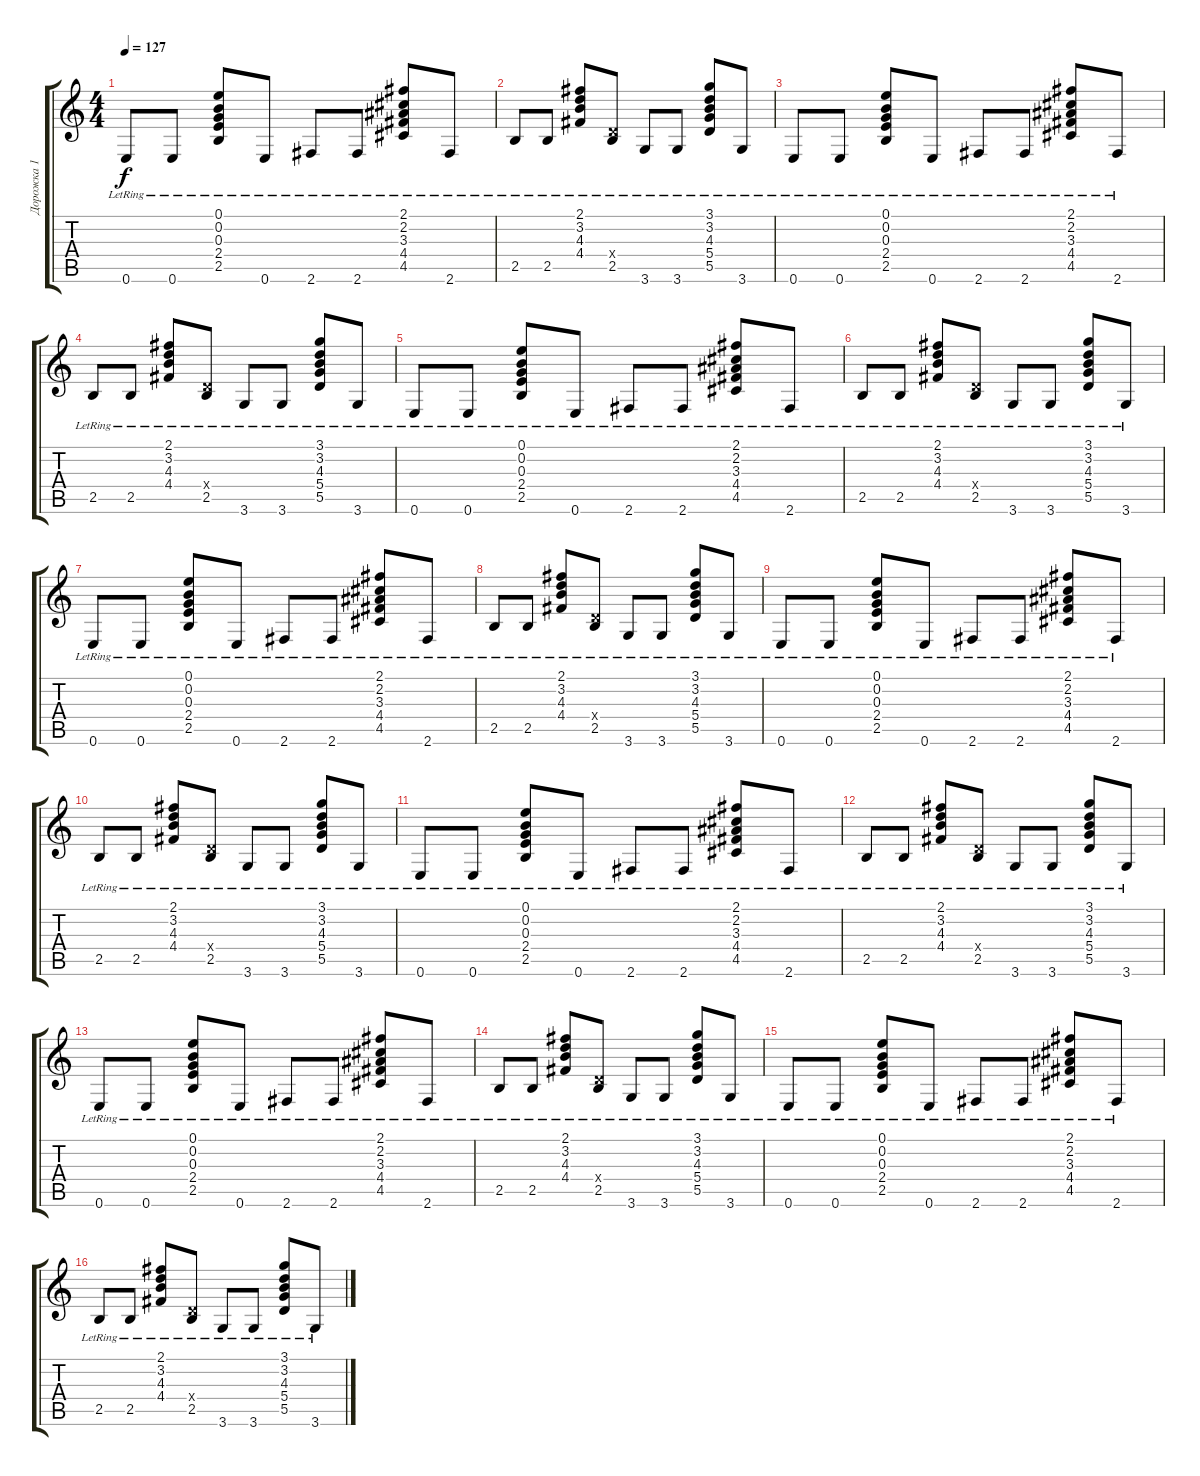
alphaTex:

\track ("Дорожка 1" "Дорожка 1") {instrument acousticguitarsteel}
\staff {score tabs}
\tuning (E4 B3 G3 D3 A2 E2) {hide}
\ts (4 4)
\tempo 127
\clef g2
\ks c
0.6{lr}.8{dy f} 0.6{lr}.8 (0.1{lr} 0.2{lr} 0.3{lr} 2.4{lr} 2.5{lr}).8 0.6{lr}.8 2.6{lr}.8 2.6{lr}.8 (2.1{lr} 2.2{lr} 3.3{lr} 4.4{lr} 4.5{lr}).8 2.6{lr}.8 |
2.5{lr}.8 2.5{lr}.8 (2.1{lr} 3.2{lr} 4.3{lr} 4.4{lr}).8 (0.4{x} 2.5{lr}).8 3.6{lr}.8 3.6{lr}.8 (3.1{lr} 3.2{lr} 4.3{lr} 5.4{lr} 5.5{lr}).8 3.6{lr}.8 |
0.6{lr}.8 0.6{lr}.8 (0.1{lr} 0.2{lr} 0.3{lr} 2.4{lr} 2.5{lr}).8 0.6{lr}.8 2.6{lr}.8 2.6{lr}.8 (2.1{lr} 2.2{lr} 3.3{lr} 4.4{lr} 4.5{lr}).8 2.6{lr}.8 |
2.5{lr}.8 2.5{lr}.8 (2.1{lr} 3.2{lr} 4.3{lr} 4.4{lr}).8 (0.4{x} 2.5{lr}).8 3.6{lr}.8 3.6{lr}.8 (3.1{lr} 3.2{lr} 4.3{lr} 5.4{lr} 5.5{lr}).8 3.6{lr}.8 |
0.6{lr}.8 0.6{lr}.8 (0.1{lr} 0.2{lr} 0.3{lr} 2.4{lr} 2.5{lr}).8 0.6{lr}.8 2.6{lr}.8 2.6{lr}.8 (2.1{lr} 2.2{lr} 3.3{lr} 4.4{lr} 4.5{lr}).8 2.6{lr}.8 |
2.5{lr}.8 2.5{lr}.8 (2.1{lr} 3.2{lr} 4.3{lr} 4.4{lr}).8 (0.4{x} 2.5{lr}).8 3.6{lr}.8 3.6{lr}.8 (3.1{lr} 3.2{lr} 4.3{lr} 5.4{lr} 5.5{lr}).8 3.6{lr}.8 |
0.6{lr}.8 0.6{lr}.8 (0.1{lr} 0.2{lr} 0.3{lr} 2.4{lr} 2.5{lr}).8 0.6{lr}.8 2.6{lr}.8 2.6{lr}.8 (2.1{lr} 2.2{lr} 3.3{lr} 4.4{lr} 4.5{lr}).8 2.6{lr}.8 |
2.5{lr}.8 2.5{lr}.8 (2.1{lr} 3.2{lr} 4.3{lr} 4.4{lr}).8 (0.4{x} 2.5{lr}).8 3.6{lr}.8 3.6{lr}.8 (3.1{lr} 3.2{lr} 4.3{lr} 5.4{lr} 5.5{lr}).8 3.6{lr}.8 |
0.6{lr}.8 0.6{lr}.8 (0.1{lr} 0.2{lr} 0.3{lr} 2.4{lr} 2.5{lr}).8 0.6{lr}.8 2.6{lr}.8 2.6{lr}.8 (2.1{lr} 2.2{lr} 3.3{lr} 4.4{lr} 4.5{lr}).8 2.6{lr}.8 |
2.5{lr}.8 2.5{lr}.8 (2.1{lr} 3.2{lr} 4.3{lr} 4.4{lr}).8 (0.4{x} 2.5{lr}).8 3.6{lr}.8 3.6{lr}.8 (3.1{lr} 3.2{lr} 4.3{lr} 5.4{lr} 5.5{lr}).8 3.6{lr}.8 |
0.6{lr}.8 0.6{lr}.8 (0.1{lr} 0.2{lr} 0.3{lr} 2.4{lr} 2.5{lr}).8 0.6{lr}.8 2.6{lr}.8 2.6{lr}.8 (2.1{lr} 2.2{lr} 3.3{lr} 4.4{lr} 4.5{lr}).8 2.6{lr}.8 |
2.5{lr}.8 2.5{lr}.8 (2.1{lr} 3.2{lr} 4.3{lr} 4.4{lr}).8 (0.4{x} 2.5{lr}).8 3.6{lr}.8 3.6{lr}.8 (3.1{lr} 3.2{lr} 4.3{lr} 5.4{lr} 5.5{lr}).8 3.6{lr}.8 |
0.6{lr}.8 0.6{lr}.8 (0.1{lr} 0.2{lr} 0.3{lr} 2.4{lr} 2.5{lr}).8 0.6{lr}.8 2.6{lr}.8 2.6{lr}.8 (2.1{lr} 2.2{lr} 3.3{lr} 4.4{lr} 4.5{lr}).8 2.6{lr}.8 |
2.5{lr}.8 2.5{lr}.8 (2.1{lr} 3.2{lr} 4.3{lr} 4.4{lr}).8 (0.4{x} 2.5{lr}).8 3.6{lr}.8 3.6{lr}.8 (3.1{lr} 3.2{lr} 4.3{lr} 5.4{lr} 5.5{lr}).8 3.6{lr}.8 |
0.6{lr}.8 0.6{lr}.8 (0.1{lr} 0.2{lr} 0.3{lr} 2.4{lr} 2.5{lr}).8 0.6{lr}.8 2.6{lr}.8 2.6{lr}.8 (2.1{lr} 2.2{lr} 3.3{lr} 4.4{lr} 4.5{lr}).8 2.6{lr}.8 |
2.5{lr}.8 2.5{lr}.8 (2.1{lr} 3.2{lr} 4.3{lr} 4.4{lr}).8 (0.4{x} 2.5{lr}).8 3.6{lr}.8 3.6{lr}.8 (3.1{lr} 3.2{lr} 4.3{lr} 5.4{lr} 5.5{lr}).8 3.6{lr}.8
